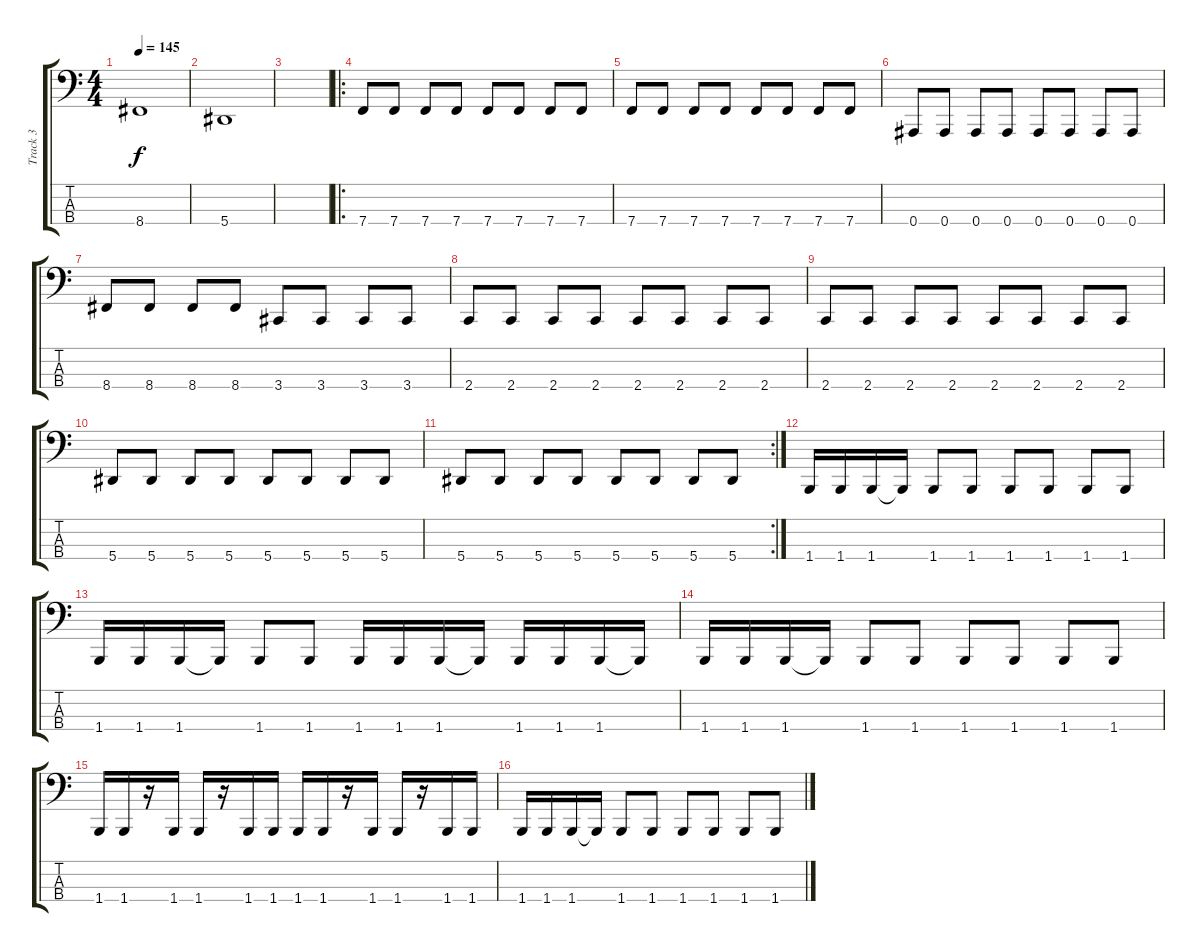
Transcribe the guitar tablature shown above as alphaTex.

\track ("Track 3" "Track 3") {instrument slapbass1}
\staff {score tabs}
\tuning (Eb2 Bb1 F1 Bb0) {hide}
\ts (4 4)
\tempo 145
\clef f4
\ks c
8.4.1{dy f} |
5.4.1 |
|
\ro
7.4.8 7.4.8 7.4.8 7.4.8 7.4.8 7.4.8 7.4.8 7.4.8 |
7.4.8 7.4.8 7.4.8 7.4.8 7.4.8 7.4.8 7.4.8 7.4.8 |
0.4.8 0.4.8 0.4.8 0.4.8 0.4.8 0.4.8 0.4.8 0.4.8 |
8.4.8 8.4.8 8.4.8 8.4.8 3.4.8 3.4.8 3.4.8 3.4.8 |
2.4.8 2.4.8 2.4.8 2.4.8 2.4.8 2.4.8 2.4.8 2.4.8 |
2.4.8 2.4.8 2.4.8 2.4.8 2.4.8 2.4.8 2.4.8 2.4.8 |
5.4.8 5.4.8 5.4.8 5.4.8 5.4.8 5.4.8 5.4.8 5.4.8 |
\rc 2
5.4.8 5.4.8 5.4.8 5.4.8 5.4.8 5.4.8 5.4.8 5.4.8 |
1.4.16 1.4.16 1.4.16 1.4{t}.16 1.4.8 1.4.8 1.4.8 1.4.8 1.4.8 1.4.8 |
1.4.16 1.4.16 1.4.16 1.4{t}.16 1.4.8 1.4.8 1.4.16 1.4.16 1.4.16 1.4{t}.16 1.4.16 1.4.16 1.4.16 1.4{t}.16 |
1.4.16 1.4.16 1.4.16 1.4{t}.16 1.4.8 1.4.8 1.4.8 1.4.8 1.4.8 1.4.8 |
1.4.16 1.4.16 r.16 1.4.16 1.4.16 r.16 1.4.16 1.4.16 1.4.16 1.4.16 r.16 1.4.16 1.4.16 r.16 1.4.16 1.4.16 |
1.4.16 1.4.16 1.4.16 1.4{t}.16 1.4.8 1.4.8 1.4.8 1.4.8 1.4.8 1.4.8
